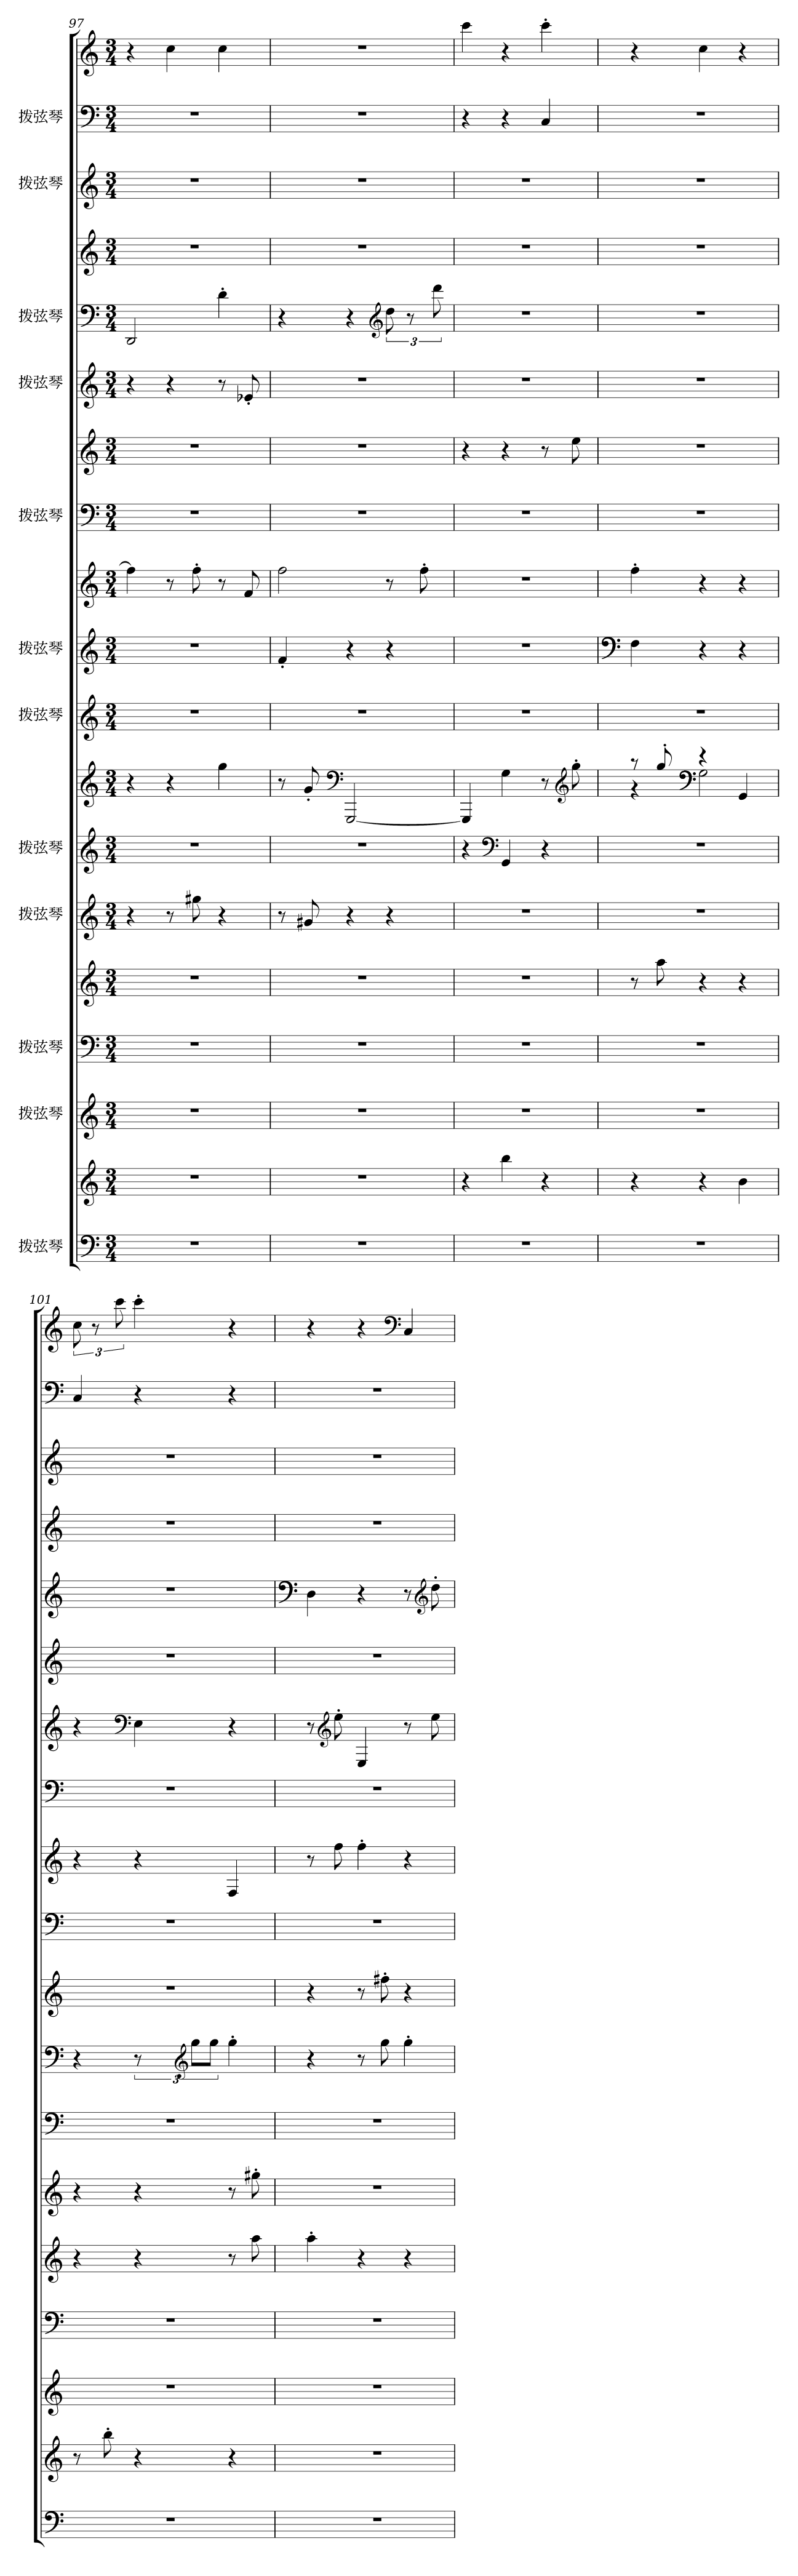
**kern	**kern	**kern	**kern	**kern	**kern	**kern	**kern	**kern	**kern	**kern	**kern	**kern	**kern	**kern	**kern	**kern	**kern	**kern
*part12	*part12	*part11	*part10	*part10	*part9	*part8	*part8	*part7	*part6	*part6	*part5	*part5	*part4	*part3	*part3	*part2	*part1	*part1
*staff19	*staff18	*staff17	*staff16	*staff15	*staff14	*staff13	*staff12	*staff11	*staff10	*staff9	*staff8	*staff7	*staff6	*staff5	*staff4	*staff3	*staff2	*staff1
*I"拨弦琴	*	*I"拨弦琴	*I"拨弦琴	*	*I"拨弦琴	*I"拨弦琴	*	*I"拨弦琴	*I"拨弦琴	*	*I"拨弦琴	*	*I"拨弦琴	*I"拨弦琴	*	*I"拨弦琴	*I"拨弦琴	*
!!LO:PB:g=z
*clefF4	*clefG2	*clefG2	*clefF4	*clefG2	*clefG2	*clefG2	*clefG2	*clefG2	*clefG2	*clefG2	*clefF4	*clefG2	*clefG2	*clefF4	*clefG2	*clefG2	*clefF4	*clefG2
*k[]	*k[]	*k[]	*k[]	*k[]	*k[]	*k[]	*k[]	*k[]	*k[]	*k[]	*k[]	*k[]	*k[]	*k[]	*k[]	*k[]	*k[]	*k[]
*M3/4	*M3/4	*M3/4	*M3/4	*M3/4	*M3/4	*M3/4	*M3/4	*M3/4	*M3/4	*M3/4	*M3/4	*M3/4	*M3/4	*M3/4	*M3/4	*M3/4	*M3/4	*M3/4
=97	=97	=97	=97	=97	=97	=97	=97	=97	=97	=97	=97	=97	=97	=97	=97	=97	=97	=97
2.r	2.r	2.r	2.r	2.r	4r	2.r	4r	2.r	2.r	4ff\]	2.r	2.r	4r	2DD/	2.r	2.r	2.r	4r
.	.	.	.	.	8r	.	4r	.	.	8r	.	.	4r	.	.	.	.	4cc\
.	.	.	.	.	8gg#X\	.	.	.	.	8ff'\	.	.	.	.	.	.	.	.
.	.	.	.	.	4r	.	4gg\	.	.	8r	.	.	8r	4d'\	.	.	.	4cc\
.	.	.	.	.	.	.	.	.	.	8f/	.	.	8e-X'/	.	.	.	.	.
=98	=98	=98	=98	=98	=98	=98	=98	=98	=98	=98	=98	=98	=98	=98	=98	=98	=98	=98
2.r	2.r	2.r	2.r	2.r	8r	2.r	8r	2.r	4f'/	2ff\	2.r	2.r	2.r	4r	2.r	2.r	2.r	2.r
.	.	.	.	.	8g#X/	.	8g'/	.	.	.	.	.	.	.	.	.	.	.
*	*	*	*	*	*	*	*clefF4	*	*	*	*	*	*	*	*	*	*	*
.	.	.	.	.	4r	.	[2GGG/	.	4r	.	.	.	.	4r	.	.	.	.
*	*	*	*	*	*	*	*	*	*	*	*	*	*	*clefG2	*	*	*	*
.	.	.	.	.	4r	.	.	.	4r	8r	.	.	.	12dd\	.	.	.	.
.	.	.	.	.	.	.	.	.	.	.	.	.	.	12r	.	.	.	.
.	.	.	.	.	.	.	.	.	.	8ff'\	.	.	.	.	.	.	.	.
.	.	.	.	.	.	.	.	.	.	.	.	.	.	12ddd\	.	.	.	.
=99	=99	=99	=99	=99	=99	=99	=99	=99	=99	=99	=99	=99	=99	=99	=99	=99	=99	=99
2.r	4r	2.r	2.r	2.r	2.r	4r	4GGG/]	2.r	2.r	2.r	2.r	4r	2.r	2.r	2.r	2.r	4r	4ccc\
*	*	*	*	*	*	*clefF4	*	*	*	*	*	*	*	*	*	*	*	*
.	4bb\	.	.	.	.	4GG/	4G\	.	.	.	.	4r	.	.	.	.	4r	4r
.	4r	.	.	.	.	4r	8r	.	.	.	.	8r	.	.	.	.	4C/	4ccc'\
*	*	*	*	*	*	*	*clefG2	*	*	*	*	*	*	*	*	*	*	*
.	.	.	.	.	.	.	8gg'\	.	.	.	.	8ee\	.	.	.	.	.	.
=100	=100	=100	=100	=100	=100	=100	=100	=100	=100	=100	=100	=100	=100	=100	=100	=100	=100	=100
*	*	*	*	*	*	*	*	*	*clefF4	*	*	*	*	*	*	*	*	*
*	*	*	*	*	*	*	*^	*	*	*	*	*	*	*	*	*	*	*
2.r	4r	2.r	2.r	8r	2.r	2.r	8r	4r	2.r	4F\	4ff'\	2.r	2.r	2.r	2.r	2.r	2.r	2.r	4r
.	.	.	.	8aa\	.	.	8gg'/	.	.	.	.	.	.	.	.	.	.	.	.
*	*	*	*	*	*	*	*clefF4	*	*	*	*	*	*	*	*	*	*	*	*
.	4r	.	.	4r	.	.	4r	2G\	.	4r	4r	.	.	.	.	.	.	.	4cc\
.	4b\	.	.	4r	.	.	4GG/	.	.	4r	4r	.	.	.	.	.	.	.	4r
*	*	*	*	*	*	*	*v	*v	*	*	*	*	*	*	*	*	*	*	*
!!LO:PB:g=z
=101	=101	=101	=101	=101	=101	=101	=101	=101	=101	=101	=101	=101	=101	=101	=101	=101	=101	=101
2.r	8r	2.r	2.r	4r	4r	2.r	4r	2.r	2.r	4r	2.r	4r	2.r	2.r	2.r	2.r	4C/	12cc\
.	.	.	.	.	.	.	.	.	.	.	.	.	.	.	.	.	.	12r
.	8bb'\	.	.	.	.	.	.	.	.	.	.	.	.	.	.	.	.	.
.	.	.	.	.	.	.	.	.	.	.	.	.	.	.	.	.	.	12ccc\
*	*	*	*	*	*	*	*	*	*	*	*	*clefF4	*	*	*	*	*	*
.	4r	.	.	4r	4r	.	12r	.	.	4r	.	4E\	.	.	.	.	4r	4ccc'\
*	*	*	*	*	*	*	*clefG2	*	*	*	*	*	*	*	*	*	*	*
.	.	.	.	.	.	.	12gg\L	.	.	.	.	.	.	.	.	.	.	.
.	.	.	.	.	.	.	12gg\J	.	.	.	.	.	.	.	.	.	.	.
.	4r	.	.	8r	8r	.	4gg'\	.	.	4F/	.	4r	.	.	.	.	4r	4r
.	.	.	.	8aa\	8gg#X'\	.	.	.	.	.	.	.	.	.	.	.	.	.
=102	=102	=102	=102	=102	=102	=102	=102	=102	=102	=102	=102	=102	=102	=102	=102	=102	=102	=102
*	*	*	*	*	*	*	*	*	*	*	*	*	*	*clefF4	*	*	*	*
2.r	2.r	2.r	2.r	4aa'\	2.r	2.r	4r	4r	2.r	8r	2.r	8r	2.r	4D\	2.r	2.r	2.r	4r
*	*	*	*	*	*	*	*	*	*	*	*	*clefG2	*	*	*	*	*	*
.	.	.	.	.	.	.	.	.	.	8ff\	.	8ee'\	.	.	.	.	.	.
.	.	.	.	4r	.	.	8r	8r	.	4ff'\	.	4E/	.	4r	.	.	.	4r
.	.	.	.	.	.	.	8gg\	8ff#X'\	.	.	.	.	.	.	.	.	.	.
*	*	*	*	*	*	*	*	*	*	*	*	*	*	*	*	*	*	*clefF4
.	.	.	.	4r	.	.	4gg'\	4r	.	4r	.	8r	.	8r	.	.	.	4C/
*	*	*	*	*	*	*	*	*	*	*	*	*	*	*clefG2	*	*	*	*
.	.	.	.	.	.	.	.	.	.	.	.	8ee\	.	8dd'\	.	.	.	.
=	=	=	=	=	=	=	=	=	=	=	=	=	=	=	=	=	=	=
*-	*-	*-	*-	*-	*-	*-	*-	*-	*-	*-	*-	*-	*-	*-	*-	*-	*-	*-
